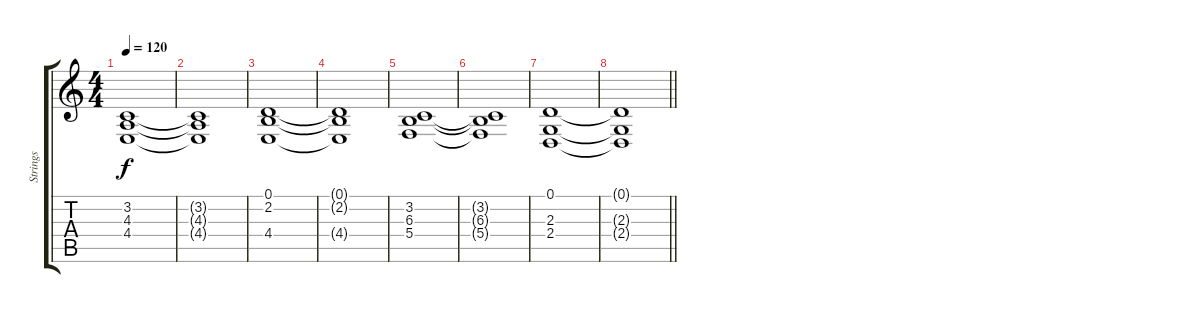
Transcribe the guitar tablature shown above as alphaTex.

\track ("Strings" "Strings") {instrument stringensemble1}
\staff {score tabs}
\tuning (D4 A3 F3 C3 G2 C2) {hide}
\ts (4 4)
\tempo 120
\clef g2
\ks c
(3.2 4.3 4.4).1{dy f volume 4} |
(3.2{t} 4.3{t} 4.4{t}).1 |
(0.1 2.2 4.4).1 |
(0.1{t} 2.2{t} 4.4{t}).1 |
(3.2 6.3 5.4).1{volume 0} |
(3.2{t} 6.3{t} 5.4{t}).1 |
(0.1 2.3 2.4).1 |
\barLineRight lightlight
(0.1{t} 2.3{t} 2.4{t}).1
